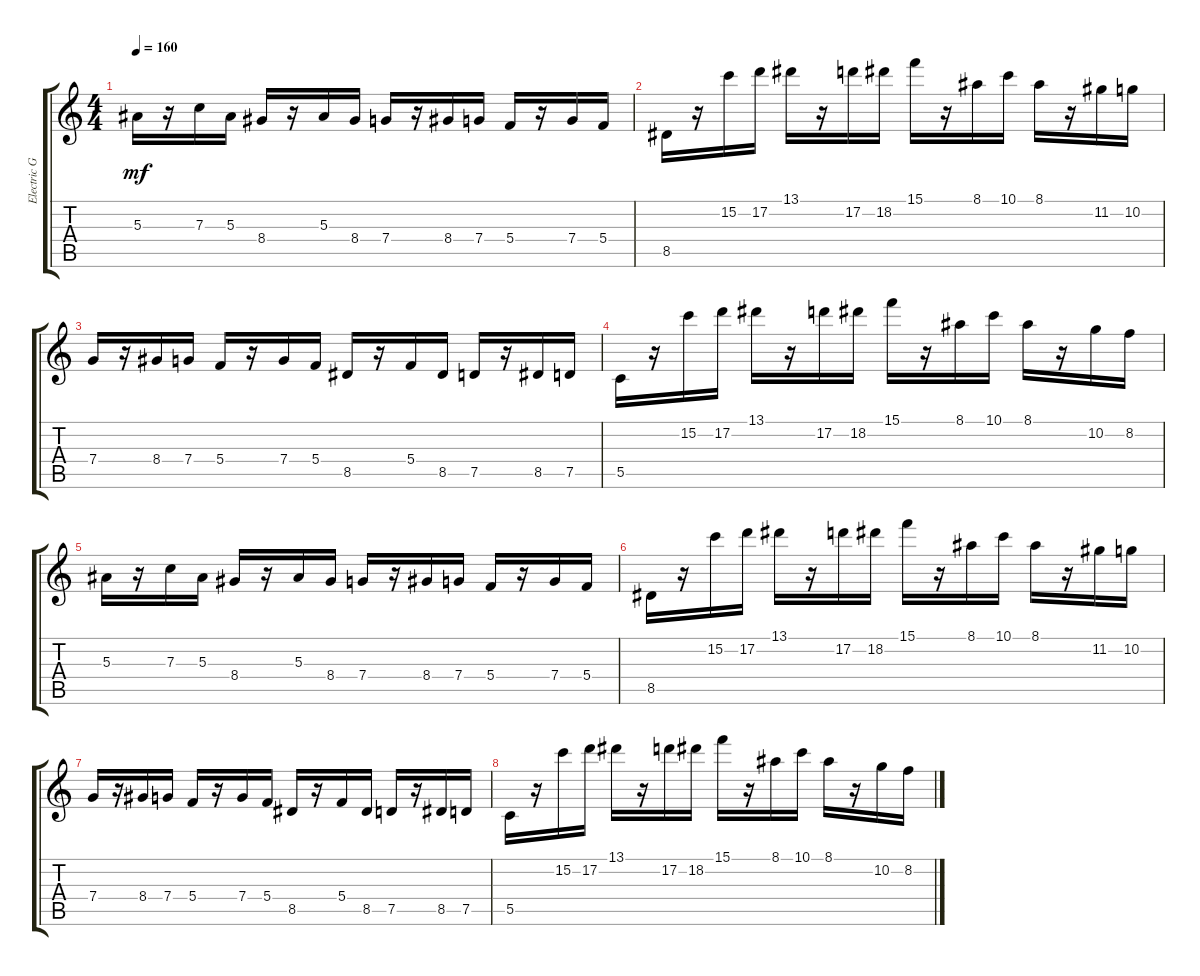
\track ("Electric Guitar" "Electric G") {instrument distortionguitar}
\staff {score tabs}
\tuning (D4 A3 F3 C3 G2 C2) {hide}
\ts (4 4)
\tempo 160
\clef g2
\ks c
5.3.16{dy mf} r.16 7.3.16 5.3.16 8.4.16 r.16 5.3.16 8.4.16 7.4.16 r.16 8.4.16 7.4.16 5.4.16 r.16 7.4.16 5.4.16 |
8.5.16 r.16 15.2.16 17.2.16 13.1.16 r.16 17.2.16 18.2.16 15.1.16 r.16 8.1.16 10.1.16 8.1.16 r.16 11.2.16 10.2.16 |
7.4.16 r.16 8.4.16 7.4.16 5.4.16 r.16 7.4.16 5.4.16 8.5.16 r.16 5.4.16 8.5.16 7.5.16 r.16 8.5.16 7.5.16 |
5.5.16 r.16 15.2.16 17.2.16 13.1.16 r.16 17.2.16 18.2.16 15.1.16 r.16 8.1.16 10.1.16 8.1.16 r.16 10.2.16 8.2.16 |
5.3.16 r.16 7.3.16 5.3.16 8.4.16 r.16 5.3.16 8.4.16 7.4.16 r.16 8.4.16 7.4.16 5.4.16 r.16 7.4.16 5.4.16 |
8.5.16 r.16 15.2.16 17.2.16 13.1.16 r.16 17.2.16 18.2.16 15.1.16 r.16 8.1.16 10.1.16 8.1.16 r.16 11.2.16 10.2.16 |
7.4.16 r.16 8.4.16 7.4.16 5.4.16 r.16 7.4.16 5.4.16 8.5.16 r.16 5.4.16 8.5.16 7.5.16 r.16 8.5.16 7.5.16 |
5.5.16 r.16 15.2.16 17.2.16 13.1.16 r.16 17.2.16 18.2.16 15.1.16 r.16 8.1.16 10.1.16 8.1.16 r.16 10.2.16 8.2.16
